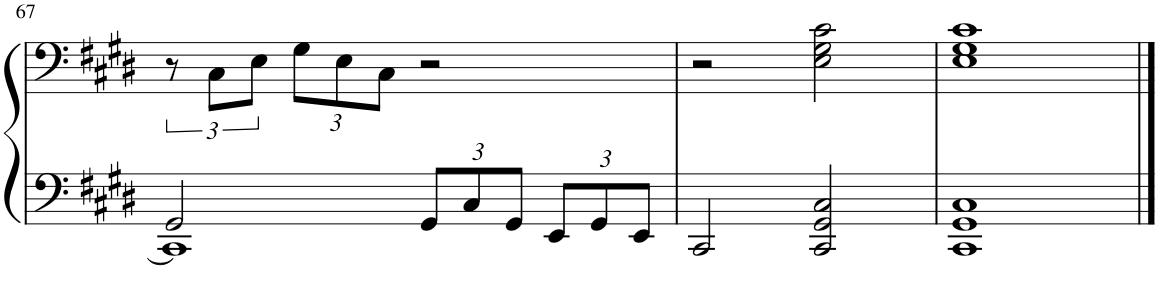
**kern	**kern
*part1	*part1
*staff2	*staff1
*I"Piano	*
*I'Pno	*
!!LO:PB:g=z
*clefF4	*clefF4
*k[f#c#g#d#]	*k[f#c#g#d#]
*E:	*E:
*M2/2	*M2/2
*met(c|)	*met(c|)
=67	=67
*^	*
2GG#/	1CC#]	12r
.	.	12C#\L
.	.	12E\J
*	*	*Xbrackettup
.	.	12G#\L
.	.	12E\
.	.	12C#\J
*Xbrackettup	*	*
12GG#/L	.	2r
12C#/	.	.
12GG#/J	.	.
12EE/L	.	.
12GG#/	.	.
12EE/J	.	.
*v	*v	*
=68	=68
2CC#/	2r
2CC#/ 2GG#/ 2C#/	2E\ 2G#\ 2c#\
=69	=69
1CC# 1GG# 1C#	1E 1G# 1c#
==	==
*-	*-
